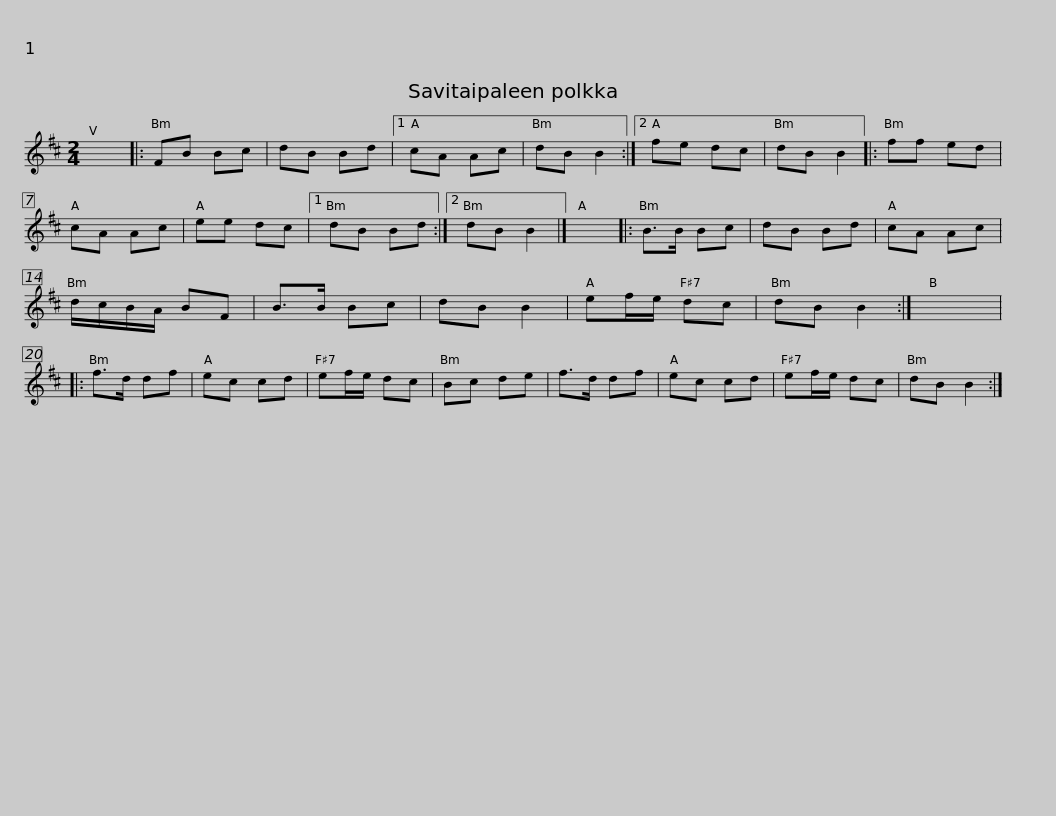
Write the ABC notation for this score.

X:1
L:1/8
M:2/4
I:linebreak $
K:Bmin
V:1 treble
V:1
 x4 |: FB Bc | dB Bd |1 cA Ac | dB B2 :|2 %5
 fe dc | dB B2 |: ff ed | cA Ac | ee dc |1 %10
 dB Bd :|2$ dB B2 |] x4 |: B>B Bc | dB Bd | %15
 cA Ac | d/c/B/A/ BF | B>B Bc | dB B2 | ef/e/ dc | %20
 dB B2 :| x4 |:$ f>d df | ec cd | ef/e/ dc | %25
 Bc de | f>d df | ec cd | ef/e/ dc | dB B2 :| %30
